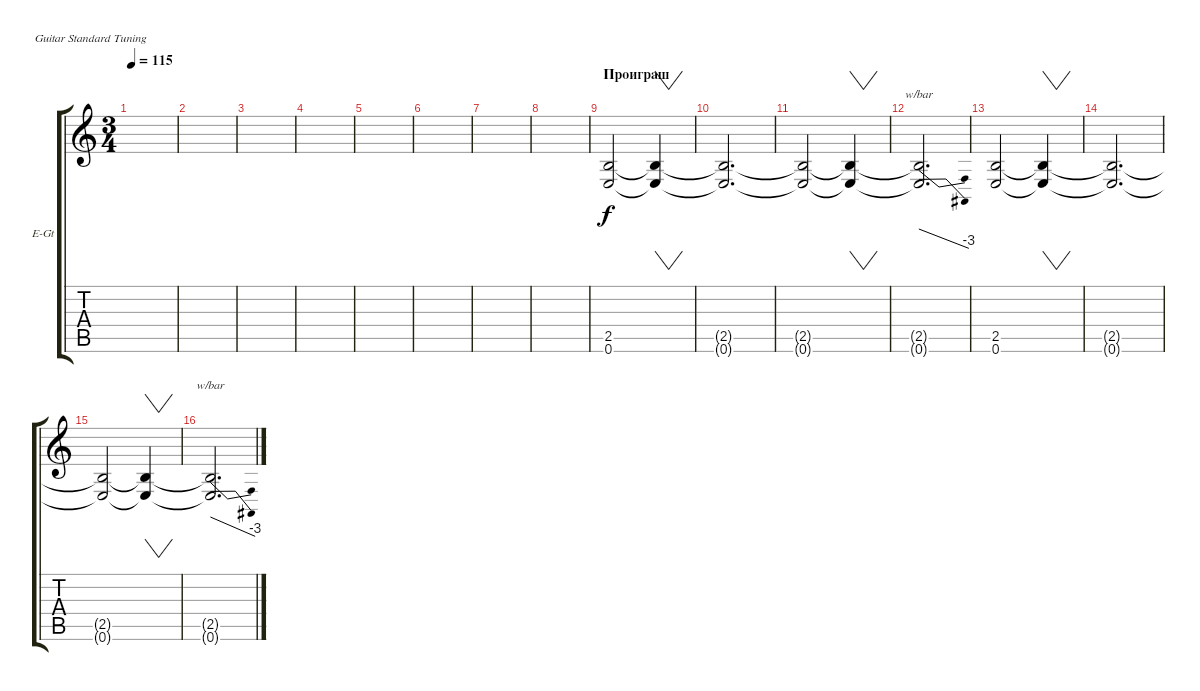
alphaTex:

\defaultSystemsLayout 4
\bracketExtendMode groupsimilarinstruments
\firstSystemTrackNameOrientation horizontal
\otherSystemsTrackNameOrientation horizontal
\track ("Г. Каспарян" "E-Gt") {mute instrument overdrivenguitar}
\staff {score tabs}
\tuning (E4 B3 G3 D3 A2 E2)
\ts (3 4)
\tempo 115
\clef g2
\scale
0.333333
\ks c
|
\scale
0.333333 |
\scale
0.333333 |
\scale
0.333333 |
\scale
0.333333 |
\scale
0.333333 |
\scale
0.333333 |
\scale
0.333333 |
\section ("" "Проиграш")
\scale
0.333333 (0.6 2.5).2 (0.6{t} 2.5{t}).4{vw} |
\scale
0.333333 (0.6{t} 2.5{t}).2{d} |
\scale
0.333333 (0.6{t} 2.5{t}).2 (0.6{t} 2.5{t}).4{vw} |
\scale
0.333333 (0.6{t} 2.5{t}).2{d tbe (dive default 30 0 53.4 -12)} |
\scale
0.333333 (0.6 2.5).2 (0.6{t} 2.5{t}).4{vw} |
\scale
0.333333 (0.6{t} 2.5{t}).2{d} |
\scale
0.333333 (0.6{t} 2.5{t}).2 (0.6{t} 2.5{t}).4{vw} |
\scale
0.333333 (0.6{t} 2.5{t}).2{d tbe (dive default 30 0 53.4 -12)}
